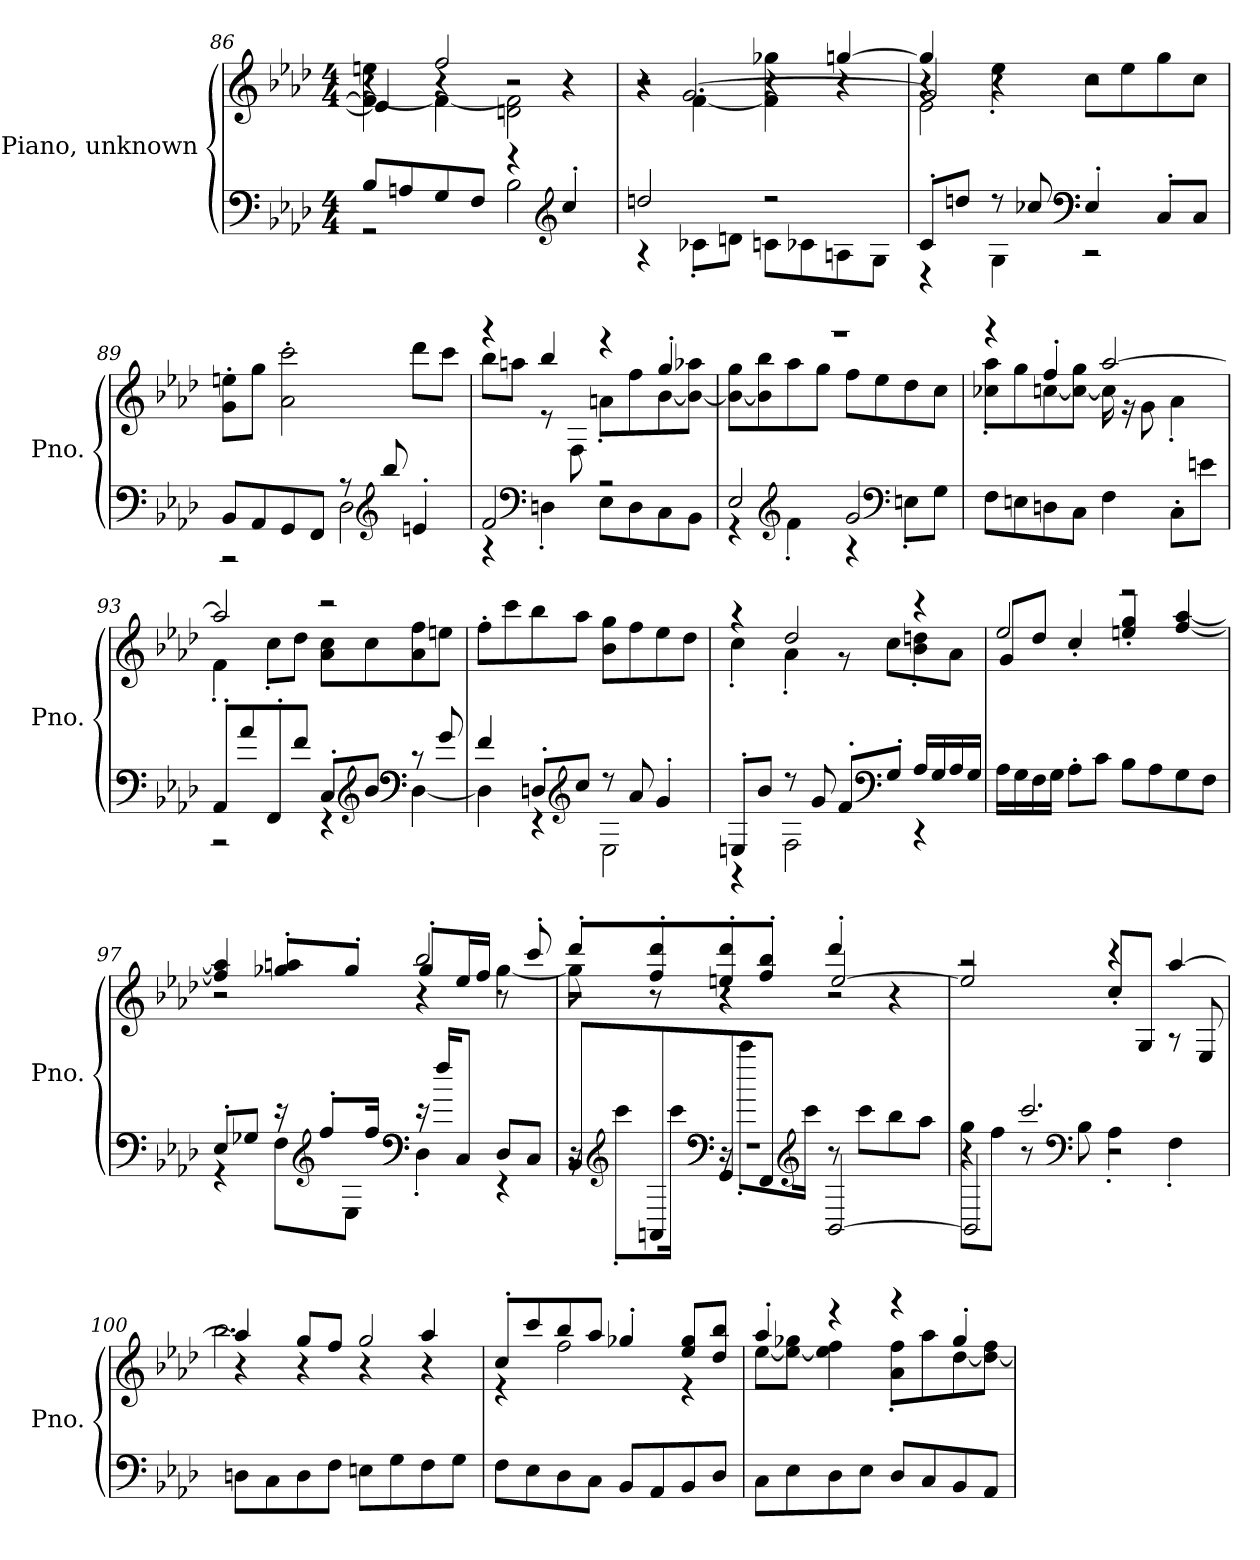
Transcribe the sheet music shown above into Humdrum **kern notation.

**kern	**kern
*part1	*part1
*staff2	*staff1
*I"Piano, unknown	*
*I'Pno.	*
*clefF4	*clefG2
*k[b-e-a-d-]	*k[b-e-a-d-]
*M4/4	*M4/4
=86	=86
*^	*^
*	*	*	*^
8B-/L	2r	4r	4f\_ 4een\	4e-/]
8An/	.	.	.	.
8G/	.	2ff/	4f\_	4r
8F/J	.	.	.	.
4r	2B-\	.	2dn\ 2f\]	2r
*clefG2	*	*	*	*
4cc'/	.	4r	.	.
!!LO:LB:g=z	!!	!!
=87	=87	=87	=87	=87
2ddn/	4r	2r	4r	4r
.	8c-X'\L	.	[4f\	[2.g/
.	8dn\J	.	.	.
2r	8cn\L	4r	4f\] 4gg-X\	.
.	8c-X\	.	.	.
.	8An\	[4ggn/	4r	.
.	8G\J	.	.	.
=88	=88	=88	=88	=88
*	*	*	*	*^
8c'/L	4r	4gg/]	4r	2g/]	2e-\
8ddn/J	.	.	.	.	.
8r	4G\	4r	4ee-'\	.	.
8cc-X/	.	.	.	.	.
*clefF4	*	*	*	*	*
4E-'/	2r	2r	8cc\L	2r	2r
.	.	.	8ee-\	.	.
8C'/L	.	.	8gg\	.	.
8C/J	.	.	8cc\J	.	.
*	*	*v	*v	*v	*v
=89	=89	=89
8BB-/L	2r	8g\' 8een\'L
8AA-/	.	8gg\J
8GG/	.	2a-\' 2ccc\'
8FF/J	.	.
8r	2D-\	.
*clefG2	*	*
8bb-/	.	.
4en'/	.	8ddd-\L
.	.	8ccc\J
!!LO:LB:g=z
=90	=90	=90
*	*	*^
2f/	4r	4r	8bb-\L
.	.	.	8aan\J
*clefF4	*	*	*
.	4Dn'\	4bb-/	8r
.	.	.	8F\
2r	8E-\L	4r	8an'\L
.	8D\	.	8ff\
.	8C\	4gg'/	[8b-\
.	8BB-\J	.	8b-\_ 8aa-X\J
=91	=91	=91	=91
2E-/	4r	1r	8b-\_ 8gg\L
.	.	.	8b-\] 8bb-\
*clefG2	*	*	*
.	4f'\	.	8aa-\
.	.	.	8gg\J
2g/	4r	.	8ff\L
.	.	.	8ee-\
*clefF4	*	*	*
.	8En'\L	.	8dd-\
.	8G\J	.	8cc\J
*v	*v	*	*
=92	=92	=92
8F\L	4r	8cc-X\' 8aa-\'L
8En\	.	8gg\
8Dn\	4ff'/	[8ccn\
8C\J	.	8cc\_ 8gg\J
4F\	[2aa-/	16cc\]
.	.	16r
.	.	8g\
8C'\L	.	4a-'\
8en\J	.	.
!!LO:LB:g=z	!!
=93	=93	=93
*^	*	*
8AA-'/L	2r	2aa-/]	4f'\
8a-/	.	.	.
8FF'/	.	.	8cc'\L
8f/J	.	.	8dd-\J
8C'/L	4r	2r	8a-\ 8cc\L
*clefG2	*	*	*
8b-/J	.	.	8cc\
*clefF4	*	*	*
8r	[4D-\	.	8a-\ 8ff\
8g/	.	.	8een\J
*	*	*v	*v
=94	=94	=94
4f/	4D-\]	8ff'\L
.	.	8ccc\
8Dn'/L	4r	8bb-\
*clefG2	*	*
8cc/J	.	8aa-\J
8r	2E-\	8b-\ 8gg\L
8a-/	.	8ff\
4g'/	.	8ee-\
.	.	8dd-\J
=95	=95	=95
*	*	*^
8En'/L	4r	4r	4cc'\
8b-/J	.	.	.
8r	2F\	2dd-/	4a-'\
8g/	.	.	.
8f'/L	.	.	8r
*clefF4	*	*	*
8G'/J	.	.	8cc\L
16A-/LL	4r	4r	8b-\' 8ddn\'
16G/	.	.	.
16A-/	.	.	8a-\J
16G/JJ	.	.	.
*v	*v	*	*
!!LO:PB:g=z	!!
=96	=96	=96
16A-\LL	2ee-/	8g/L
16G\	.	.
16F\	.	8dd-/J
16G\JJ	.	.
8A-'\L	.	4cc'/
8c\J	.	.
8B-\L	2r	4een/' 4gg/'
8A-\	.	.
8G\	.	[4ff/ [4aa-/
8F\J	.	.
=97	=97	=97
*^	*	*^
8E-'/L	4r	2r	2r	4ff/] 4aa-/]
8G-X/J	.	.	.	.
16r	8F\L	.	.	8gg-X/' 8aan/'L
*clefG2	*	*	*	*
8ff'/L	.	.	.	.
.	8E-\J	.	.	8gg-'/J
16ff/Jk	.	.	.	.
*clefF4	*	*	*	*
16r	4D-'\	2bb-/	4r	8gg-'/L
16ff/KL	.	.	.	.
8C/J	.	.	.	16ee-/L
.	.	.	.	16ff/JJ
8D-/L	4r	.	[4gg-\	8r
8C/J	.	.	.	8ccc'/
!!LO:LB:g=z	!!	!!
=98	=98	=98	=98	=98
*	*^	*	*	*
1r	16r	8BB-/L	2r	8gg-\]	8ddd-'/L
*clefG2	*	*	*	*	*
.	8ccc'\L	.	.	.	.
.	.	8AAn/	.	8r	8ff/' 8ddd-/'
.	16ccc\Jk	.	.	.	.
*clefF4	*	*	*	*	*
.	16r	8GG/	.	4r	8een/' 8ddd-/'
.	8ccc'\L	.	.	.	.
.	.	8FF/J	.	.	8ff/' 8bb-/'J
*clefG2	*	*	*	*	*
.	16ccc\Jk	.	.	.	.
.	8r	[2BB-/	4ddd-'/	2r	[2ee/
.	8ccc\L	.	.	.	.
.	8bb-\	.	4r	.	.
.	8aa-\J	.	.	.	.
*	*	*	*	*v	*v
=99	=99	=99	=99	=99
4r	8gg\L	2BB-/]	2r	2ee/]
.	8ff\J	.	.	.
2.ccc/	8r	.	.	.
*clefF4	*	*	*	*
.	8B-\	.	.	.
.	4A-'\	2r	4r	8cc'/L
.	.	.	.	8G/J
.	4F'\	.	[4aa-/	8r
.	.	.	.	8E-/
*v	*v	*v	*	*
=100	=100	=100
*	*	*^
8Dn\L	4aa-/]	2.bb-\	4r
8C\	.	.	.
8D\	4r	.	8gg/L
8F\J	.	.	8ff/J
8En\L	2gg/	.	4r
8G\	.	.	.
8F\	.	4r	4aa-/
8G\J	.	.	.
*	*	*v	*v
!!LO:LB:g=z
=101	=101	=101
8F\L	8cc'/L	4r
8E-\	8ccc/	.
8D-\	8bb-/	2ff\
8C\J	8aa-/J	.
8BB-/L	4gg-X'/	.
8AA-/	.	.
8BB-/	8ee-/ 8gg-/L	4r
8D-/J	8dd-/ 8bb-/J	.
=102	=102	=102
8C\L	4aa-'/	[8ee-\L
8E-\	.	8ee-\_ 8gg-X\J
8D-\	4r	4ee-\] 4ff\
8E-\J	.	.
8D-/L	4r	8a-\' 8ff\'L
8C/	.	8aa-\
8BB-/	4gg-'/	[8dd-\
8AA-/J	.	8dd-\_ 8ff\J
*	*v	*v
=	=
*-	*-
